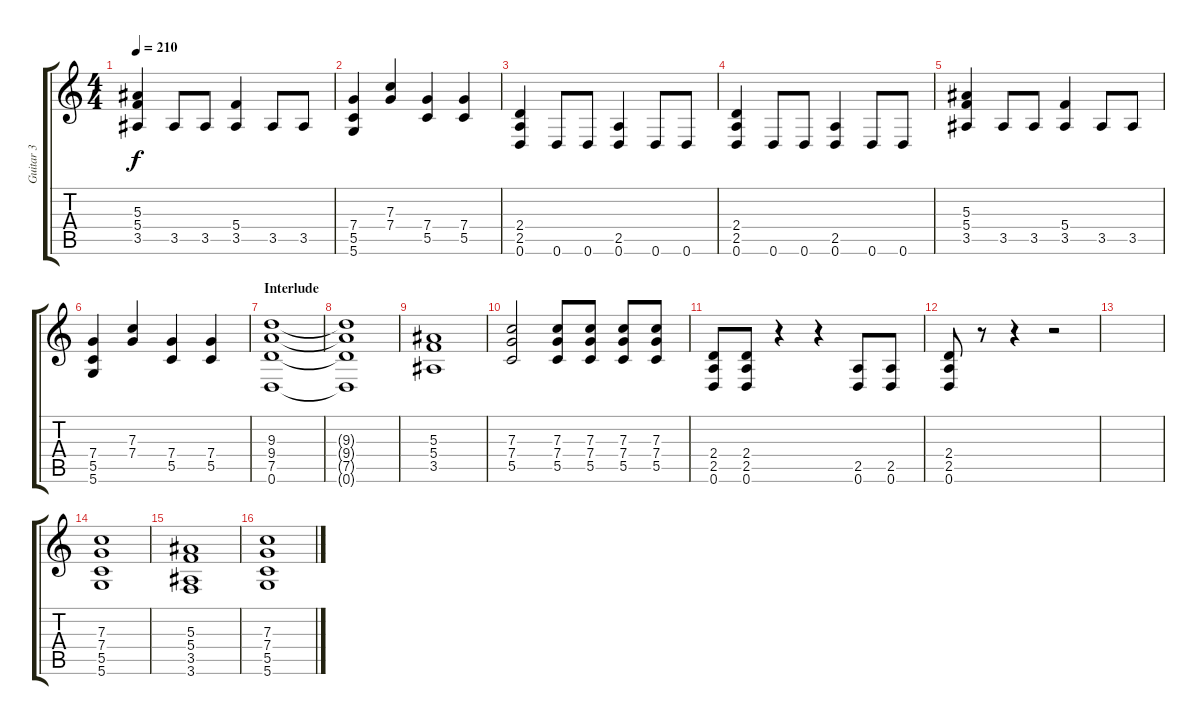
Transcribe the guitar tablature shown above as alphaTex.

\track ("Guitar 3" "Guitar 3") {instrument distortionguitar}
\staff {score tabs}
\tuning (D4 A3 F3 C3 G2 D2) {hide}
\ts (4 4)
\tempo 210
\clef g2
\ks c
(5.3 5.4 3.5).4{dy f} 3.5.8 3.5.8 (5.4 3.5).4 3.5.8 3.5.8 |
(7.4 5.5 5.6).4 (7.3 7.4).4 (7.4 5.5).4 (7.4 5.5).4 |
(2.4 2.5 0.6).4 0.6.8 0.6.8 (2.5 0.6).4 0.6.8 0.6.8 |
(2.4 2.5 0.6).4 0.6.8 0.6.8 (2.5 0.6).4 0.6.8 0.6.8 |
(5.3 5.4 3.5).4 3.5.8 3.5.8 (5.4 3.5).4 3.5.8 3.5.8 |
(7.4 5.5 5.6).4 (7.3 7.4).4 (7.4 5.5).4 (7.4 5.5).4 |
\section ("" "Interlude")
(9.3 9.4 7.5 0.6).1 |
(9.3{t} 9.4{t} 7.5{t} 0.6{t}).1 |
(5.3 5.4 3.5).1 |
(7.3 7.4 5.5).2 (7.3 7.4 5.5).8 (7.3 7.4 5.5).8 (7.3 7.4 5.5).8 (7.3 7.4 5.5).8 |
(2.4 2.5 0.6).8 (2.4 2.5 0.6).8 r.4 r.4 (2.5 0.6).8 (2.5 0.6).8 |
(2.4 2.5 0.6).8 r.8 r.4 r.2 |
|
(7.3 7.4 5.5 5.6).1 |
(5.3 5.4 3.5 3.6).1 |
(7.3 7.4 5.5 5.6).1
